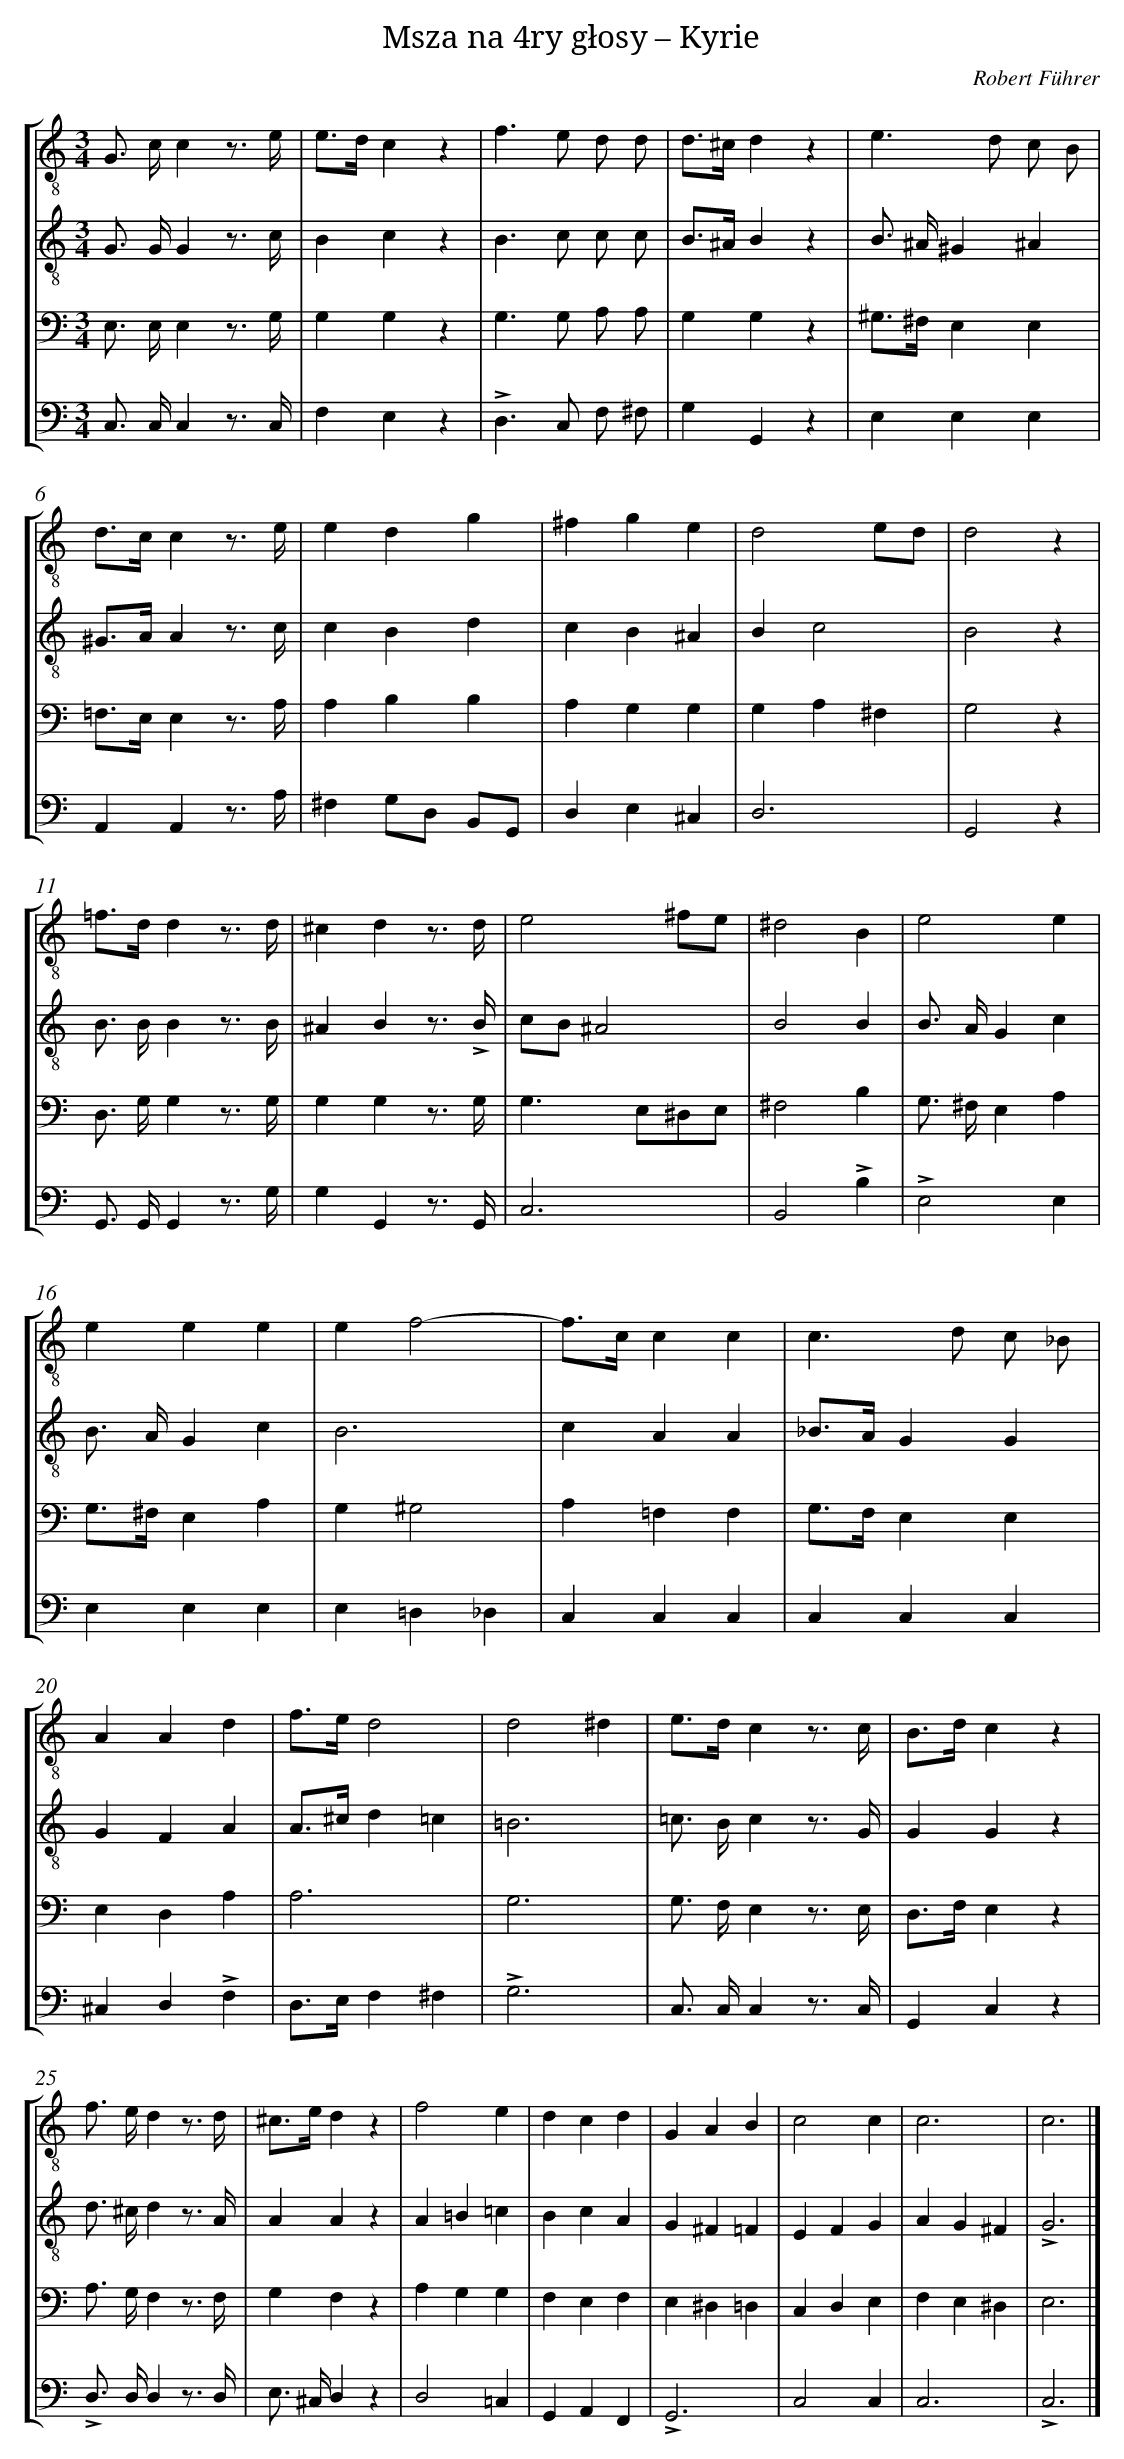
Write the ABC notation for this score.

X:1
T: Msza na 4ry głosy – Kyrie
C: Robert Führer
L: 1/4
M: 3/4
%%staves [1 2 3 4]
V: 1 clef=treble-8
V: 2 clef=treble-8
V: 3 clef=bass
V: 4 clef=bass
K: C
[V:1] G/> c/cz3// e// |
[V:2] G/> G/Gz3// c// |
[V:3] E,/> E,/E,z3// G,// |
[V:4] C,/> C,/C,z3// C,// |
[V:1] e/>d/cz |
[V:2] Bcz |
[V:3] G,G,z |
[V:4] F,E,z |
[V:1] f>e d/ d/ |
[V:2] B>c c/ c/ |
[V:3] G,>G, A,/ A,/ |
[V:4] !accent!D,>C, F,/ ^F,/ |
[V:1] d/>^c/dz |
[V:2] B/>^A/Bz |
[V:3] G,G,z |
[V:4] G,G,,z |
[V:1] e>d c/ B/ |
[V:2] B/> ^A/^G^A |
[V:3] ^G,/>^F,/E,E, |
[V:4] E,E,E, |
[V:1] d/>c/cz3// e// |
[V:2] ^G/>A/Az3// c// |
[V:3] =F,/>E,/E,z3// A,// |
[V:4] A,,A,,z3// A,// |
[V:1] edg |
[V:2] cBd |
[V:3] A,B,B, |
[V:4] ^F,G,/D,/ B,,/G,,/ |
[V:1] ^fge |
[V:2] cB^A |
[V:3] A,G,G, |
[V:4] D,E,^C, |
[V:1] d2e/d/ |
[V:2] Bc2 |
[V:3] G,A,^F, |
[V:4] D,3 |
[V:1] d2z |
[V:2] B2z |
[V:3] G,2z |
[V:4] G,,2z |
[V:1] =f/>d/dz3// d// |
[V:2] B/> B/Bz3// B// |
[V:3] D,/> G,/G,z3// G,// |
[V:4] G,,/> G,,/G,,z3// G,// |
[V:1] ^cdz3// d// |
[V:2] ^ABz3// !accent!B// |
[V:3] G,G,z3// G,// |
[V:4] G,G,,z3// G,,// |
[V:1] e2^f/e/ |
[V:2] c/B/^A2 |
[V:3] G,>E,^D,/E,/ |
[V:4] C,3 |
[V:1] ^d2B |
[V:2] B2B |
[V:3] ^F,2B, |
[V:4] B,,2!accent!B, |
[V:1] e2e |
[V:2] B/> A/Gc |
[V:3] G,/> ^F,/E,A, |
[V:4] !accent!E,2E, |
[V:1] eee |
[V:2] B/> A/Gc |
[V:3] G,/>^F,/E,A, |
[V:4] E,E,E, |
[V:1] ef2- |
[V:2] B3 |
[V:3] G,^G,2 |
[V:4] E,=D,_D, |
[V:1] f/>c/cc |
[V:2] cAA |
[V:3] A,=F,F, |
[V:4] C,C,C, |
[V:1] c>d c/ _B/ |
[V:2] _B/>A/GG |
[V:3] G,/>F,/E,E, |
[V:4] C,C,C, |
[V:1] AAd |
[V:2] GFA |
[V:3] E,D,A, |
[V:4] ^C,D,!accent!F, |
[V:1] f/>e/d2 |
[V:2] A/>^c/d=c |
[V:3] A,3 |
[V:4] D,/>E,/F,^F, |
[V:1] d2^d |
[V:2] =B3 |
[V:3] G,3 |
[V:4] !accent!G,3 |
[V:1] e/>d/cz3// c// |
[V:2] =c/> B/cz3// G// |
[V:3] G,/> F,/E,z3// E,// |
[V:4] C,/> C,/C,z3// C,// |
[V:1] B/>d/cz |
[V:2] GGz |
[V:3] D,/>F,/E,z |
[V:4] G,,C,z |
[V:1] f/> e/dz3// d// |
[V:2] d/> ^c/dz3// A// |
[V:3] A,/> G,/F,z3// F,// |
[V:4] !accent!D,/> D,/D,z3// D,// |
[V:1] ^c/>e/dz |
[V:2] AAz |
[V:3] G,F,z |
[V:4] E,/> ^C,/D,z |
[V:1] f2e |
[V:2] A=B=c |
[V:3] A,G,G, |
[V:4] D,2=C, |
[V:1] dcd |
[V:2] BcA |
[V:3] F,E,F, |
[V:4] G,,A,,F,, |
[V:1] GAB |
[V:2] G^F=F |
[V:3] E,^D,=D, |
[V:4] !accent!G,,3 |
[V:1] c2c |
[V:2] EFG |
[V:3] C,D,E, |
[V:4] C,2C, |
[V:1] c3 |
[V:2] AG^F |
[V:3] F,E,^D, |
[V:4] C,3 |
[V:1] c3 |]
[V:2] !accent!G3 |]
[V:3] E,3 |]
[V:4] !accent!C,3 |]
